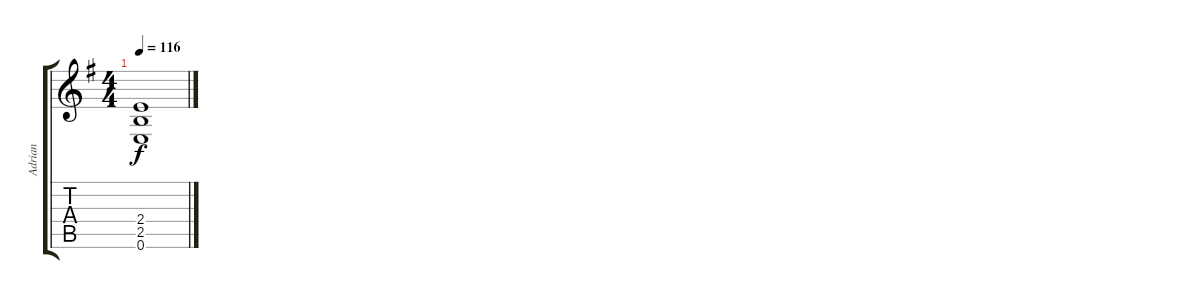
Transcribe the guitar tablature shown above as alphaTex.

\track ("Adrian" "Adrian") {instrument distortionguitar}
\staff {score tabs}
\tuning (E4 B3 G3 D3 A2 E2) {hide}
\ts (4 4)
\tempo 116
\clef g2
\ks eminor
(2.4 2.5 0.6).1{dy f}
